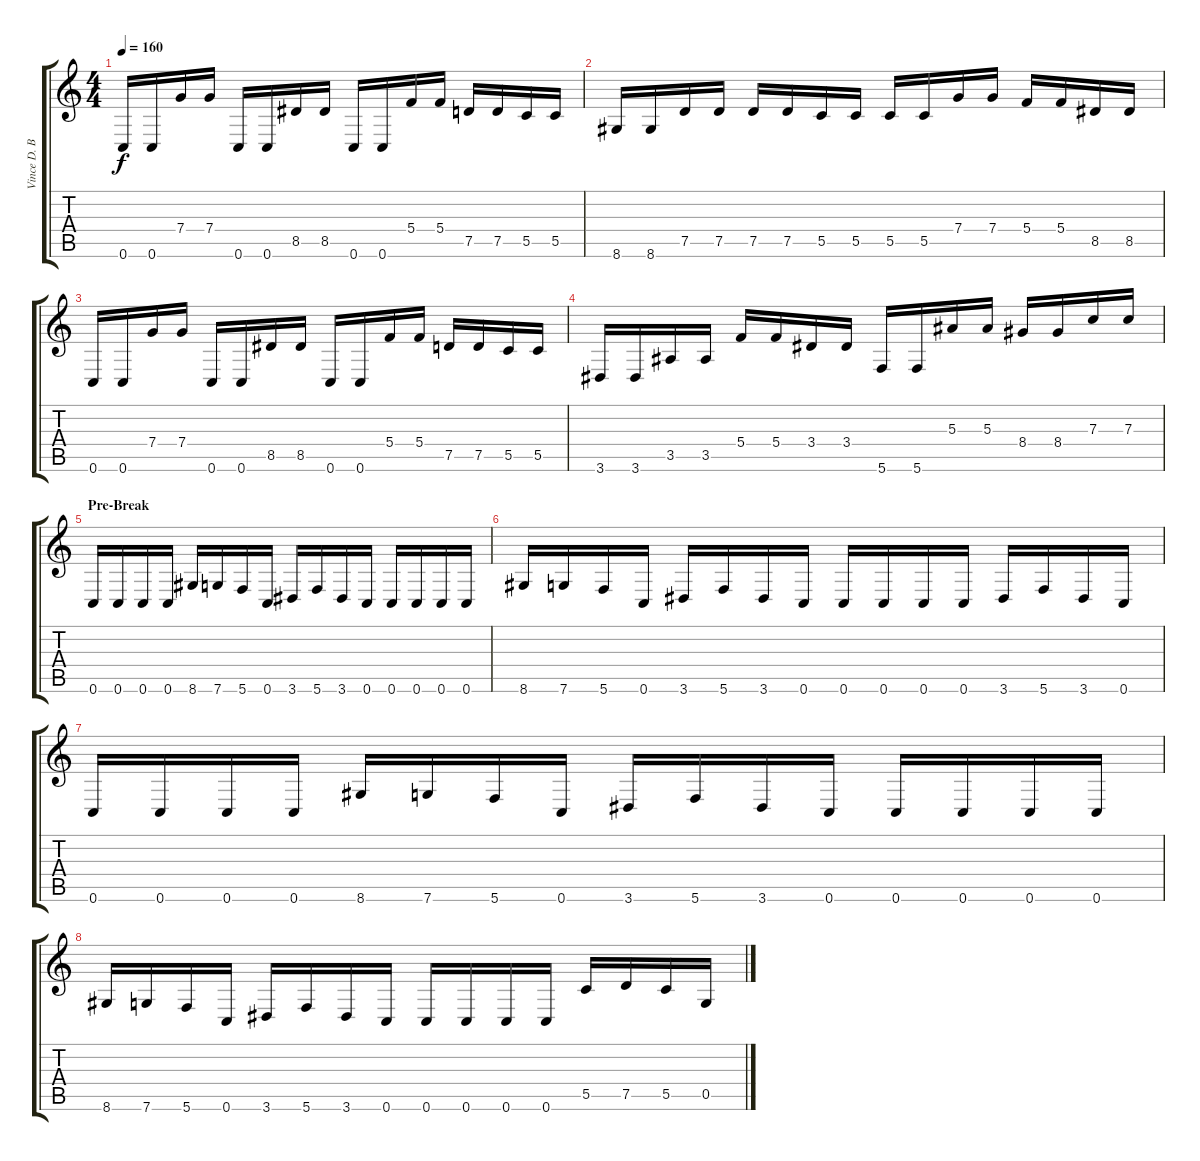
\track ("Vince D. Bourassa" "Vince D. B") {instrument distortionguitar}
\staff {score tabs}
\tuning (D4 A3 F3 C3 G2 C2) {hide}
\ts (4 4)
\tempo 160
\clef g2
\ks c
0.6.16{dy f} 0.6.16 7.4.16 7.4.16 0.6.16 0.6.16 8.5.16 8.5.16 0.6.16 0.6.16 5.4.16 5.4.16 7.5.16 7.5.16 5.5.16 5.5.16 |
8.6.16 8.6.16 7.5.16 7.5.16 7.5.16 7.5.16 5.5.16 5.5.16 5.5.16 5.5.16 7.4.16 7.4.16 5.4.16 5.4.16 8.5.16 8.5.16 |
0.6.16 0.6.16 7.4.16 7.4.16 0.6.16 0.6.16 8.5.16 8.5.16 0.6.16 0.6.16 5.4.16 5.4.16 7.5.16 7.5.16 5.5.16 5.5.16 |
3.6.16 3.6.16 3.5.16 3.5.16 5.4.16 5.4.16 3.4.16 3.4.16 5.6.16 5.6.16 5.3.16 5.3.16 8.4.16 8.4.16 7.3.16 7.3.16 |
\section ("" "Pre-Break")
0.6.16 0.6.16 0.6.16 0.6.16 8.6.16 7.6.16 5.6.16 0.6.16 3.6.16 5.6.16 3.6.16 0.6.16 0.6.16 0.6.16 0.6.16 0.6.16 |
8.6.16 7.6.16 5.6.16 0.6.16 3.6.16 5.6.16 3.6.16 0.6.16 0.6.16 0.6.16 0.6.16 0.6.16 3.6.16 5.6.16 3.6.16 0.6.16 |
0.6.16 0.6.16 0.6.16 0.6.16 8.6.16 7.6.16 5.6.16 0.6.16 3.6.16 5.6.16 3.6.16 0.6.16 0.6.16 0.6.16 0.6.16 0.6.16 |
8.6.16 7.6.16 5.6.16 0.6.16 3.6.16 5.6.16 3.6.16 0.6.16 0.6.16 0.6.16 0.6.16 0.6.16 5.5.16 7.5.16 5.5.16 0.5.16
